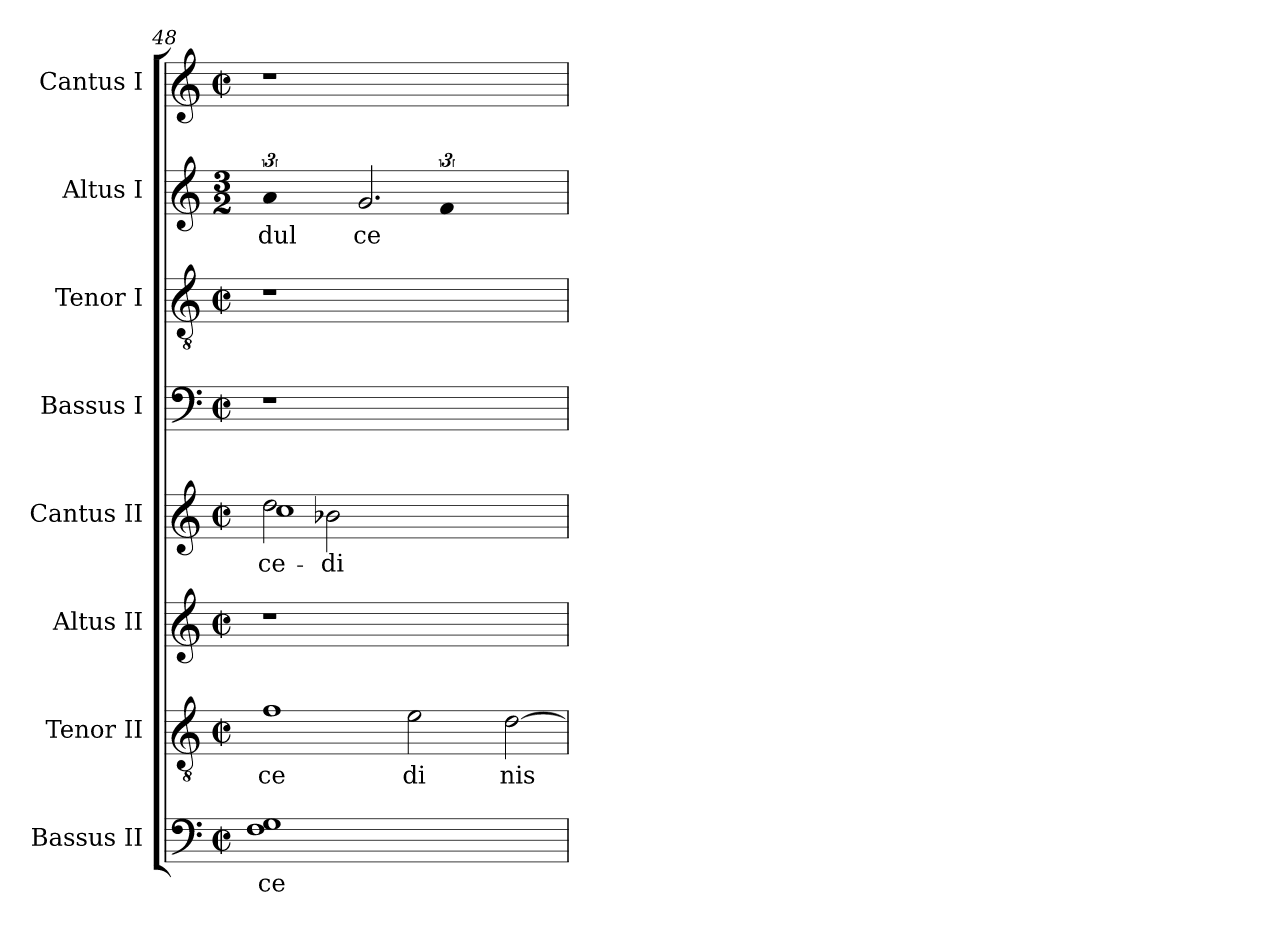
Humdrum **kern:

**kern	**text	**kern	**text	**kern	**kern	**text	**kern	**kern	**kern	**text	**kern
*part8	*part8	*part7	*part7	*part6	*part5	*part5	*part4	*part3	*part2	*part2	*part1
*staff8	*staff8	*staff7	*staff7	*staff6	*staff5	*staff5	*staff4	*staff3	*staff2	*staff2	*staff1
*I"Bassus II	*	*I"Tenor II	*	*I"Altus II	*I"Cantus II	*	*I"Bassus I	*I"Tenor I	*I"Altus I	*	*I"Cantus I
*clefF4	*	*clefGv2	*	*clefG2	*clefG2	*	*clefF4	*clefGv2	*clefG2	*	*clefG2
*M2/2	*	*M2/2	*	*M2/2	*M2/2	*	*M2/2	*M2/2	*M3/2	*	*M2/2
*met(c|)	*	*met(c|)	*	*met(c|)	*met(c|)	*	*met(c|)	*met(c|)	*	*	*met(c|)
=48	=48	=48	=48	=48	=48	=48	=48	=48	=48	=48	=48
!	!LO:LY:b:cj	!	!LO:LY:b:cj	!	!	!LO:LY:b:cj	!	!	!LO:N:vis=1	!LO:LY:b:cj	!
*	*	*	*	*	*^	*	*	*	*	*	*
1F 1G	ce	1f	ce	1r	2dd\	1cc	-ce-	1r	1r	3%2a	dul	1r
!	!	!	!	!	!	!	!LO:LY:b:cj	!	!	!	!	!
.	.	.	.	.	2b-X\	.	-di-	.	.	.	.	.
!	!	!	!	!	!	!	!	!	!	!LO:N:vis=2.	!LO:LY:b:cj	!
.	.	.	.	.	.	.	.	.	.	2g/	ce	.
!	!	!	!LO:LY:b:cj	!	!	!	!	!	!	!	!	!
1ryy	.	2e\	di	1ryy	1ryy	1ryy	.	1ryy	1ryy	.	.	1ryy
!	!	!	!	!	!	!	!	!	!	!LO:N:vis=4	!	!
.	.	.	.	.	.	.	.	.	.	6f/	.	.
.	.	.	.	.	.	.	.	.	.	3%2ryy	.	.
!	!	!	!LO:LY:b	!	!	!	!	!	!	!	!	!
.	.	[>2d\	nis	.	.	.	.	.	.	.	.	.
*	*	*	*	*	*v	*v	*	*	*	*	*	*
=	=	=	=	=	=	=	=	=	=	=	=
*-	*-	*-	*-	*-	*-	*-	*-	*-	*-	*-	*-
